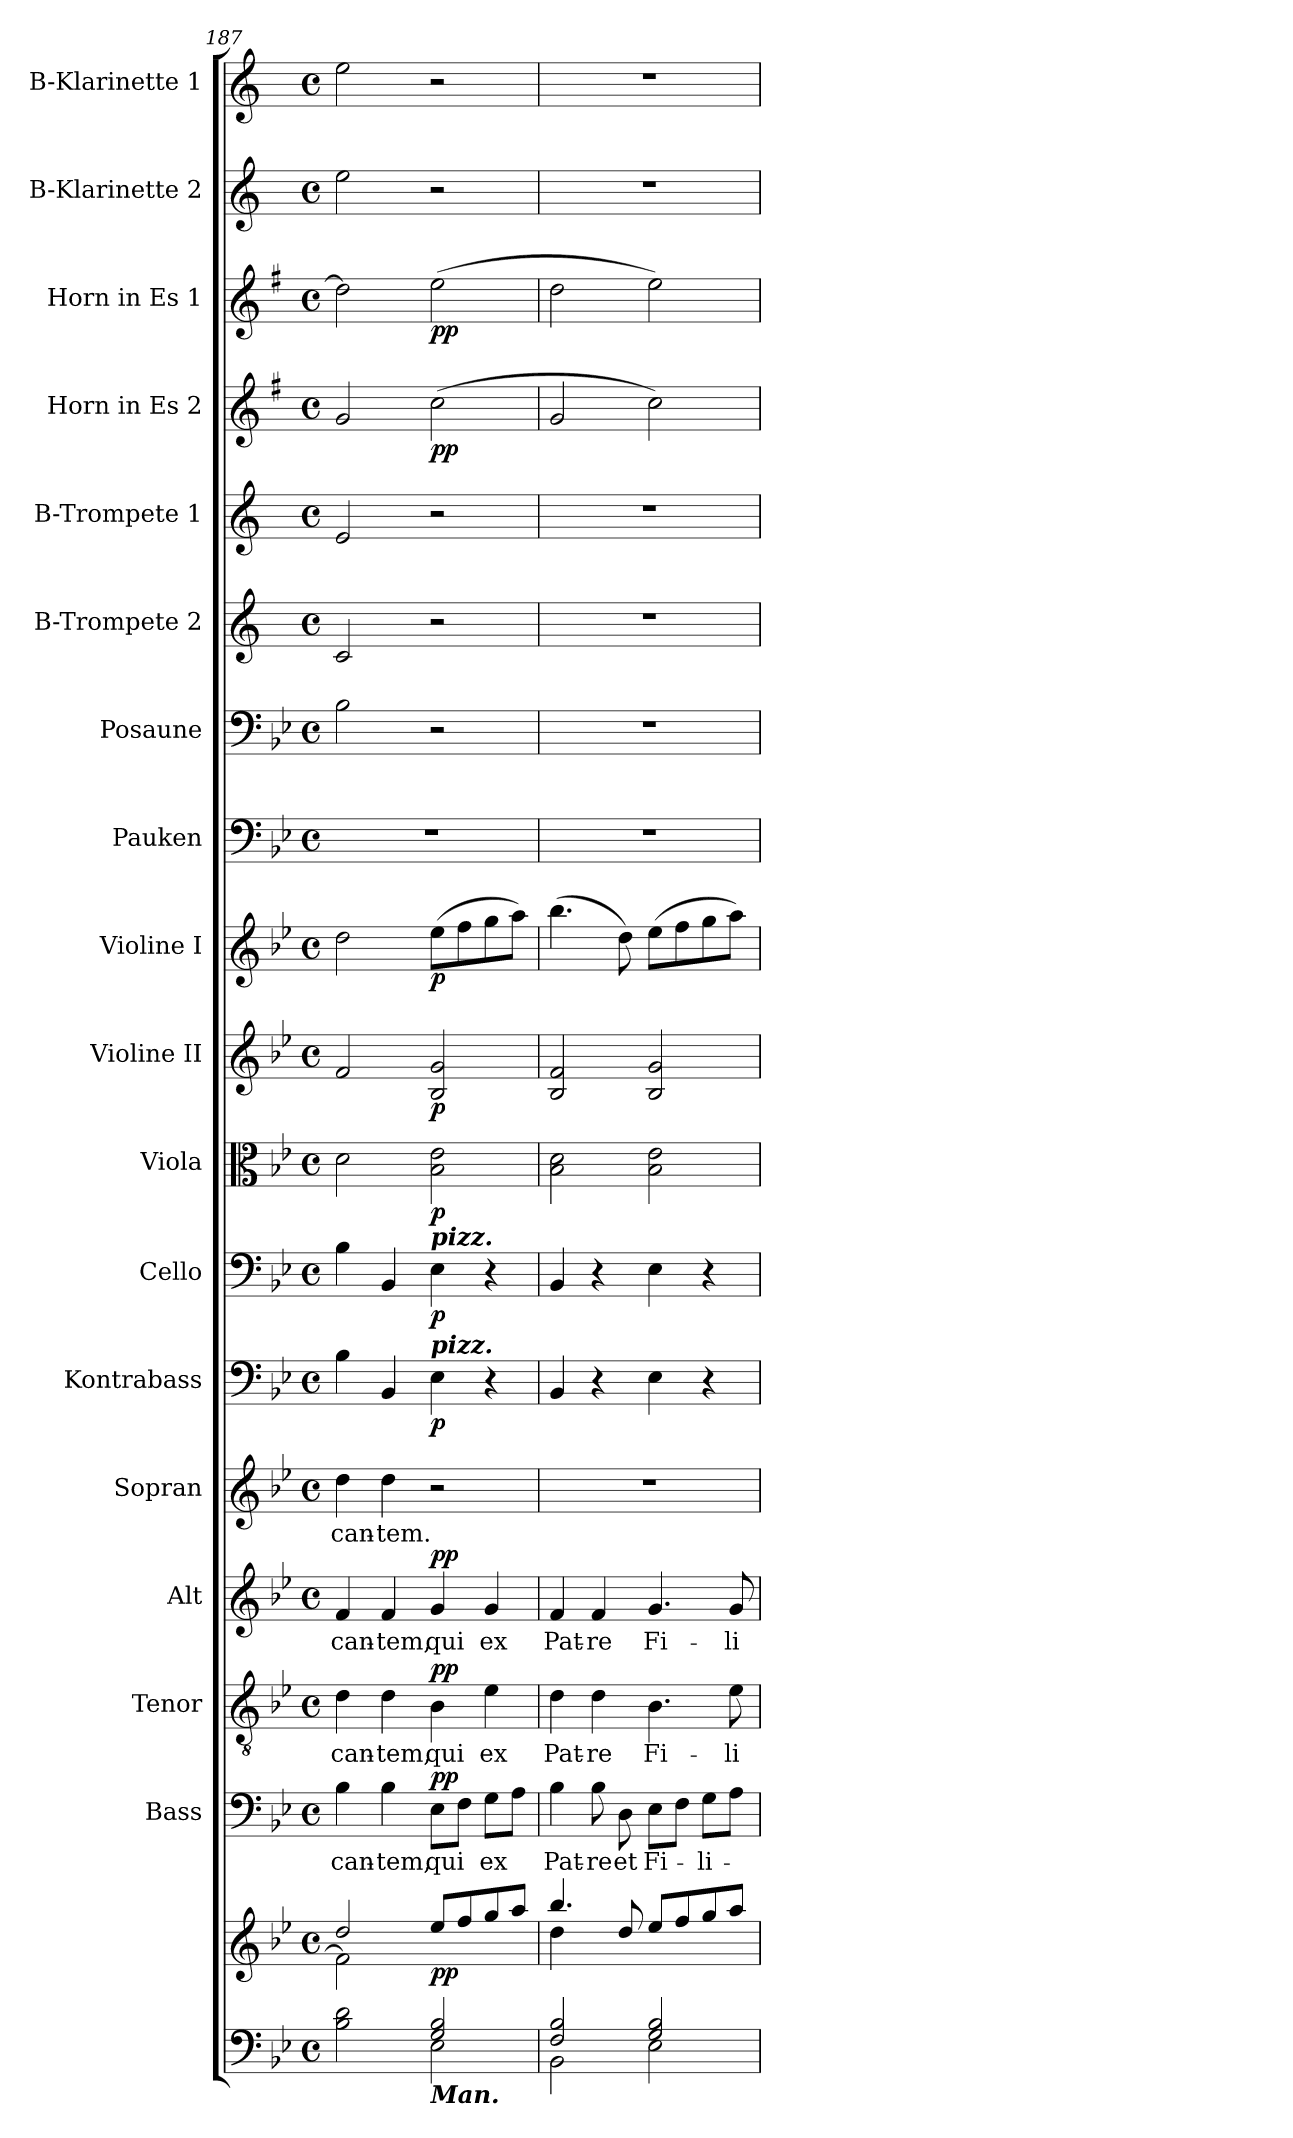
**kern	**kern	**dynam	**kern	**text	**dynam	**kern	**text	**dynam	**kern	**text	**dynam	**kern	**text	**kern	**dynam	**kern	**dynam	**kern	**dynam	**kern	**dynam	**kern	**dynam	**kern	**kern	**kern	**kern	**kern	**dynam	**kern	**dynam	**kern	**kern
*part18	*part18	*part18	*part17	*part17	*part17	*part16	*part16	*part16	*part15	*part15	*part15	*part14	*part14	*part13	*part13	*part12	*part12	*part11	*part11	*part10	*part10	*part9	*part9	*part8	*part7	*part6	*part5	*part4	*part4	*part3	*part3	*part2	*part1
*staff19	*staff18	*staff18/19	*staff17	*staff17	*staff17	*staff16	*staff16	*staff16	*staff15	*staff15	*staff15	*staff14	*staff14	*staff13	*staff13	*staff12	*staff12	*staff11	*staff11	*staff10	*staff10	*staff9	*staff9	*staff8	*staff7	*staff6	*staff5	*staff4	*staff4	*staff3	*staff3	*staff2	*staff1
*	*	*	*I"Bass	*	*	*I"Tenor	*	*	*I"Alt	*	*	*I"Sopran	*	*I"Kontrabass	*	*I"Cello	*	*I"Viola	*	*I"Violine II	*	*I"Violine I	*	*I"Pauken	*I"Posaune	*I"B-Trompete 2	*I"B-Trompete 1	*I"Horn in Es 2	*	*I"Horn in Es 1	*	*I"B-Klarinette 2	*I"B-Klarinette 1
*	*	*	*I'B.	*	*	*I'T.	*	*	*I'A.	*	*	*I'S.	*	*I'Kb.	*	*	*	*I'Vla.	*	*I'Vl. II	*	*I'Vl. I	*	*I'Pk.	*I'Pos.	*I'B Trp. 2	*I'B Trp. 1	*	*	*	*	*I'B Kl. 2	*I'B Kl. 1
!!LO:PB:g=z
*clefF4	*clefG2	*	*clefF4	*	*	*clefGv2	*	*	*clefG2	*	*	*clefG2	*	*clefF4	*	*clefF4	*	*clefC3	*	*clefG2	*	*clefG2	*	*clefF4	*clefF4	*clefG2	*clefG2	*clefG2	*	*clefG2	*	*clefG2	*clefG2
*	*	*	*	*	*	*	*	*	*	*	*	*	*	*ITrd7c12	*	*	*	*	*	*	*	*	*	*	*	*ITrd1c2	*ITrd1c2	*ITrd5c9	*	*ITrd5c9	*	*ITrd1c2	*ITrd1c2
*k[b-e-]	*k[b-e-]	*	*k[b-e-]	*	*	*k[b-e-]	*	*	*k[b-e-]	*	*	*k[b-e-]	*	*k[b-e-]	*	*k[b-e-]	*	*k[b-e-]	*	*k[b-e-]	*	*k[b-e-]	*	*k[b-e-]	*k[b-e-]	*k[b-e-]	*k[b-e-]	*k[b-e-]	*	*k[b-e-]	*	*k[b-e-]	*k[b-e-]
*B-:	*B-:	*	*B-:	*	*	*B-:	*	*	*B-:	*	*	*B-:	*	*B-:	*	*B-:	*	*B-:	*	*B-:	*	*B-:	*	*B-:	*B-:	*B-:	*B-:	*B-:	*	*B-:	*	*B-:	*B-:
*M4/4	*M4/4	*	*M4/4	*	*	*M4/4	*	*	*M4/4	*	*	*M4/4	*	*M4/4	*	*M4/4	*	*M4/4	*	*M4/4	*	*M4/4	*	*M4/4	*M4/4	*M4/4	*M4/4	*M4/4	*	*M4/4	*	*M4/4	*M4/4
*met(c)	*met(c)	*	*met(c)	*	*	*met(c)	*	*	*met(c)	*	*	*met(c)	*	*met(c)	*	*met(c)	*	*met(c)	*	*met(c)	*	*met(c)	*	*met(c)	*met(c)	*met(c)	*met(c)	*met(c)	*	*met(c)	*	*met(c)	*met(c)
=187	=187	=187	=187	=187	=187	=187	=187	=187	=187	=187	=187	=187	=187	=187	=187	=187	=187	=187	=187	=187	=187	=187	=187	=187	=187	=187	=187	=187	=187	=187	=187	=187	=187
*^	*^	*	*	*	*	*	*	*	*	*	*	*	*	*	*	*	*	*	*	*	*	*	*	*	*	*	*	*	*	*	*	*	*
!	!	!	!	!	!	!LO:LY:b	!	!	!LO:LY:b	!	!	!LO:LY:b	!	!	!LO:LY:b	!	!	!	!	!	!	!	!	!	!	!	!	!	!	!	!	!	!	!	!
2B-\ 2d\	2ryy	2dd/	2f\]	.	4B-\	-can-	.	4d\	-can-	.	4f/	-can-	.	4dd\	-can-	4BB-\	.	4B-\	.	2d\	.	2f/	.	2dd\	.	1r	2B-\	2B-/	2d/	2B-/	.	2f\]	.	2dd\	2dd\
!	!	!	!	!	!	!LO:LY:b	!	!	!LO:LY:b	!	!	!LO:LY:b	!	!	!LO:LY:b	!	!	!	!	!	!	!	!	!	!	!	!	!	!	!	!	!	!	!	!
.	.	.	.	.	4B-\	-tem,	.	4d\	-tem,	.	4f/	-tem,	.	4dd\	-tem.	4BBB-/	.	4BB-/	.	.	.	.	.	.	.	.	.	.	.	.	.	.	.	.	.
!	!	!	!	!	!	!	!	!	!	!	!	!	!	!	!	!	!	!LO:TX:a:Bi:t=pizz.	!	!	!	!	!	!	!	!	!	!	!	!	!	!	!	!	!
!	!	!	!	!	!	!	!	!	!	!	!	!	!	!	!	!LO:TX:a:Bi:t=pizz.	!	!	!	!	!	!	!	!	!	!	!	!	!	!	!	!	!	!	!
!LO:TX:b:Bi:t=Man.	!	!	!	!	!	!	!	!	!	!	!	!	!	!	!	!	!	!	!	!	!	!	!	!	!	!	!	!	!	!	!	!	!	!	!
!	!	!	!	!LO:DY:b	!	!LO:LY:b	!LO:DY:a	!	!LO:LY:b	!LO:DY:a	!	!LO:LY:b	!LO:DY:a	!	!	!	!LO:DY:b	!	!LO:DY:b	!	!LO:DY:b	!	!LO:DY:b	!	!LO:DY:b	!	!	!	!	!	!LO:DY:b	!	!LO:DY:b	!	!
2G/ 2B-/	2E-\	8ee-/L	2ryy	pp	8E-\L	qui	pp	4B-\	qui	pp	4g/	qui	pp	2r	.	4EE-\	p	4E-\	p	2B-\ 2e-\	p	2B-/ 2g/	p	(>8ee-\L	p	.	2r	2r	2r	(>2e-\	pp	(>2g\	pp	2r	2r
.	.	8ff/	.	.	8F\J	.	.	.	.	.	.	.	.	.	.	.	.	.	.	.	.	.	.	8ff\	.	.	.	.	.	.	.	.	.	.	.
!	!	!	!	!	!	!LO:LY:b	!	!	!LO:LY:b	!	!	!LO:LY:b	!	!	!	!	!	!	!	!	!	!	!	!	!	!	!	!	!	!	!	!	!	!	!
.	.	8gg/	.	.	8G\L	ex	.	4e-\	ex	.	4g/	ex	.	.	.	4r	.	4r	.	.	.	.	.	8gg\	.	.	.	.	.	.	.	.	.	.	.
.	.	8aa/J	.	.	8A\J	.	.	.	.	.	.	.	.	.	.	.	.	.	.	.	.	.	.	8aa\J)	.	.	.	.	.	.	.	.	.	.	.
=188	=188	=188	=188	=188	=188	=188	=188	=188	=188	=188	=188	=188	=188	=188	=188	=188	=188	=188	=188	=188	=188	=188	=188	=188	=188	=188	=188	=188	=188	=188	=188	=188	=188	=188	=188
!	!	!	!	!	!	!LO:LY:b	!	!	!LO:LY:b	!	!	!LO:LY:b	!	!	!	!	!	!	!	!	!	!	!	!	!	!	!	!	!	!	!	!	!	!	!
2F/ 2B-/	2BB-\	4.bb-/	4dd\	.	4B-\	Pat-	.	4d\	Pat-	.	4f/	Pat-	.	1r	.	4BBB-/	.	4BB-/	.	2B-\ 2d\	.	2B-/ 2f/	.	(>4.bb-\	.	1r	1r	1r	1r	2B-/	.	2f\	.	1r	1r
!	!	!	!	!	!	!LO:LY:b	!	!	!LO:LY:b	!	!	!LO:LY:b	!	!	!	!	!	!	!	!	!	!	!	!	!	!	!	!	!	!	!	!	!	!	!
.	.	.	2.ryy	.	8B-\	-re	.	4d\	-re	.	4f/	-re	.	.	.	4r	.	4r	.	.	.	.	.	.	.	.	.	.	.	.	.	.	.	.	.
!	!	!	!	!	!	!LO:LY:b	!	!	!	!	!	!	!	!	!	!	!	!	!	!	!	!	!	!	!	!	!	!	!	!	!	!	!	!	!
.	.	8dd/	.	.	8D\	et	.	.	.	.	.	.	.	.	.	.	.	.	.	.	.	.	.	8dd\)	.	.	.	.	.	.	.	.	.	.	.
!	!	!	!	!	!	!LO:LY:b	!	!	!LO:LY:b	!	!	!LO:LY:b	!	!	!	!	!	!	!	!	!	!	!	!	!	!	!	!	!	!	!	!	!	!	!
2G/ 2B-/	2E-\	8ee-/L	.	.	8E-\L	Fi-	.	4.B-\	Fi-	.	4.g/	Fi-	.	.	.	4EE-\	.	4E-\	.	2B-\ 2e-\	.	2B-/ 2g/	.	(>8ee-\L	.	.	.	.	.	2e-\)	.	2g\)	.	.	.
.	.	8ff/	.	.	8F\J	.	.	.	.	.	.	.	.	.	.	.	.	.	.	.	.	.	.	8ff\	.	.	.	.	.	.	.	.	.	.	.
!	!	!	!	!	!	!LO:LY:b	!	!	!	!	!	!	!	!	!	!	!	!	!	!	!	!	!	!	!	!	!	!	!	!	!	!	!	!	!
.	.	8gg/	.	.	8G\L	-li-	.	.	.	.	.	.	.	.	.	4r	.	4r	.	.	.	.	.	8gg\	.	.	.	.	.	.	.	.	.	.	.
!	!	!	!	!	!	!	!	!	!LO:LY:b	!	!	!LO:LY:b	!	!	!	!	!	!	!	!	!	!	!	!	!	!	!	!	!	!	!	!	!	!	!
.	.	8aa/J	.	.	8A\J	.	.	8e-\	-li-	.	8g/	-li-	.	.	.	.	.	.	.	.	.	.	.	8aa\J)	.	.	.	.	.	.	.	.	.	.	.
*v	*v	*	*	*	*	*	*	*	*	*	*	*	*	*	*	*	*	*	*	*	*	*	*	*	*	*	*	*	*	*	*	*	*	*	*
*	*v	*v	*	*	*	*	*	*	*	*	*	*	*	*	*	*	*	*	*	*	*	*	*	*	*	*	*	*	*	*	*	*	*	*
=	=	=	=	=	=	=	=	=	=	=	=	=	=	=	=	=	=	=	=	=	=	=	=	=	=	=	=	=	=	=	=	=	=
*-	*-	*-	*-	*-	*-	*-	*-	*-	*-	*-	*-	*-	*-	*-	*-	*-	*-	*-	*-	*-	*-	*-	*-	*-	*-	*-	*-	*-	*-	*-	*-	*-	*-
